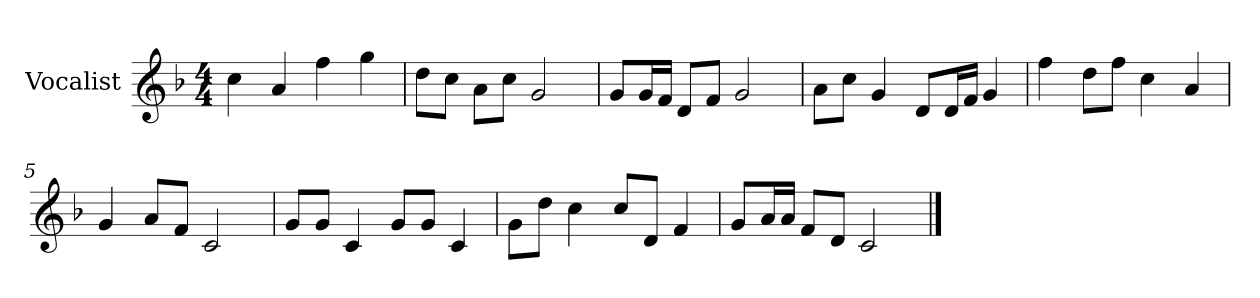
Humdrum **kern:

**kern
*part1
*staff1
*I"Vocalist
*k[b-]
*F:
*M4/4
=
4cc
4a
4ff
4gg
=1
8ddL
8ccJ
8aL
8ccJ
2g
=2
8gL
16gL
16fJJ
8dL
8fJ
2g
=3
8aL
8ccJ
4g
8dL
16dL
16fJJ
4g
=4
4ff
8ddL
8ffJ
4cc
4a
=5
4g
8aL
8fJ
2c
=6
8gL
8gJ
4c
8gL
8gJ
4c
=7
8gL
8ddJ
4cc
8ccL
8dJ
4f
=8
8gL
16aL
16aJJ
8fL
8dJ
2c
==
*-
